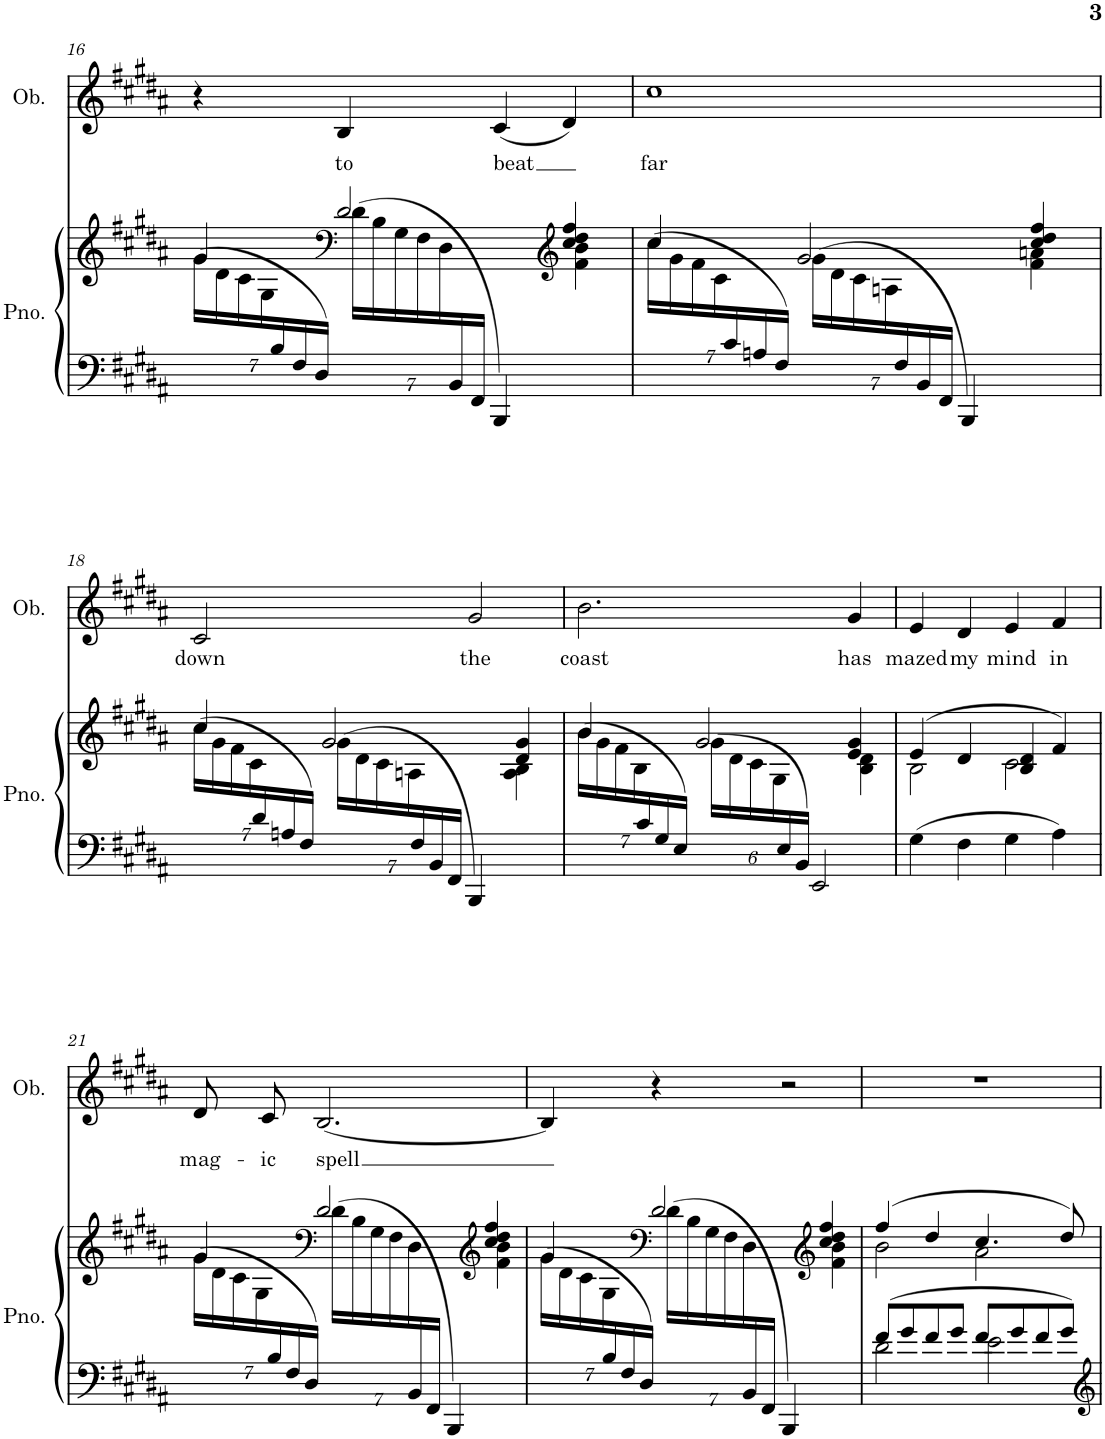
**kern	**kern	**kern	**text
*part2	*part2	*part1	*part1
*staff3	*staff2	*staff1	*staff1
*I"Piano	*	*I"Oboe	*
*I'Pno.	*	*I'Ob.	*
!!LO:PB:g=z
*clefF4	*clefG2	*clefG2	*
*k[f#c#g#d#a#]	*k[f#c#g#d#a#]	*k[f#c#g#d#a#]	*
*M4/4	*M4/4	*M4/4	*
=16	=16	=16	=16
*	*^	*	*
*	*	*Xbrackettup	*	*
7ryy	4g#/	(28g#\LL	4r	.
.	.	28d#\	.	.
.	.	28c#\	.	.
.	.	28G#\	.	.
28B/	.	14.ryy	.	.
28F#/	.	.	.	.
28D#/JJ)	.	.	.	.
*	*clefF4	*	*	*
!	!	!	!	!LO:LY:b
28%5ryy	2d#/	(28d#\LL	4B/	to
.	.	28B\	.	.
.	.	28G#\	.	.
.	.	28F#\	.	.
.	.	28D#\	.	.
28BB/	.	14%3.ryy	.	.
28FF#/JJ	.	.	.	.
!	!	!	!	!LO:LY:b
4BBB/)	.	.	(4c#/	beat
*	*clefG2	*	*	*
4ryy	4cc#/ 4dd#/ 4ff#/	4f#\ 4b\	4d#/)	.
=17	=17	=17	=17	=17
!	!	!	!	!LO:LY:b
7ryy	4cc#/	(28cc#\LL	1cc#	far
.	.	28g#\	.	.
.	.	28f#\	.	.
.	.	28c#\	.	.
28c#/	.	14.ryy	.	.
28An/	.	.	.	.
28F#/JJ)	.	.	.	.
7ryy	2g#/	(28g#\LL	.	.
.	.	28d#\	.	.
.	.	28c#\	.	.
.	.	28An\	.	.
28F#/	.	14%5ryy	.	.
28BB/	.	.	.	.
28FF#/JJ	.	.	.	.
4BBB/)	.	.	.	.
4ryy	4cc#/ 4dd#/ 4ff#/	4f#\ 4an\	.	.
!!LO:LB:g=z
=18	=18	=18	=18	=18
!	!	!	!	!LO:LY:b
7ryy	4cc#/	(28cc#\LL	2c#/	down
.	.	28g#\	.	.
.	.	28f#\	.	.
.	.	28c#\	.	.
28d#/	.	14.ryy	.	.
28An/	.	.	.	.
28F#/JJ)	.	.	.	.
7ryy	2g#/	(28g#\LL	.	.
.	.	28d#\	.	.
.	.	28c#\	.	.
.	.	28An\	.	.
28F#/	.	14%5ryy	.	.
28BB/	.	.	.	.
28FF#/JJ	.	.	.	.
!	!	!	!	!LO:LY:b
4BBB/)	.	.	2g#/	the
4ryy	4d#/ 4g#/	4A\ 4B\	.	.
=19	=19	=19	=19	=19
*^	*	*	*	*
!	!	!	!	!	!LO:LY:b
7ryy	2ryy	4b/	(28b\LL	2.b\	coast
.	.	.	28g#\	.	.
.	.	.	28f#\	.	.
.	.	.	28B\	.	.
28c#/	.	.	14.ryy	.	.
28G#/	.	.	.	.	.
28E/JJ)	.	.	.	.	.
6ryy	.	2g#/	(24g#\LL	.	.
.	.	.	24d#\	.	.
.	.	.	24c#\	.	.
.	.	.	24G#\	.	.
24E/	.	.	3ryy	.	.
24BB/JJ)	.	.	.	.	.
4ryy	2EE/	.	.	.	.
!	!	!	!	!	!LO:LY:b
4ryy	.	4e/ 4g#/	4B\ 4d#\	4g#/	has
*v	*v	*	*	*	*
=20	=20	=20	=20	=20
!	!	!	!	!LO:LY:b
4G#\	(4e/	2B\	4e/	mazed
!	!	!	!	!LO:LY:b
4F#\	4d#/	.	4d#/	my
!	!	!	!	!LO:LY:b
4G#\	4B/ 4d#/	2c#\	4e/	mind
!	!	!	!	!LO:LY:b
4A#\	4f#/)	.	4f#/	in
!!LO:LB:g=z
=21	=21	=21	=21	=21
!	!	!	!	!LO:LY:b
7ryy	4g#/	(28g#\LL	8d#/L	mag-
.	.	28d#\	.	.
.	.	28c#\	.	.
.	.	28G#\	.	.
!	!	!	!	!LO:LY:b
.	.	.	8c#/J	-ic
28B/	.	14.ryy	.	.
28F#/	.	.	.	.
28D#/JJ)	.	.	.	.
*	*clefF4	*	*	*
!	!	!	!	!LO:LY:b
28%5ryy	2d#/	(28d#\LL	[2.B/	spell
.	.	28B\	.	.
.	.	28G#\	.	.
.	.	28F#\	.	.
.	.	28D#\	.	.
28BB/	.	14%3.ryy	.	.
28FF#/JJ	.	.	.	.
4BBB/)	.	.	.	.
*	*clefG2	*	*	*
4ryy	4cc#/ 4dd#/ 4ff#/	4f#\ 4b\	.	.
=22	=22	=22	=22	=22
7ryy	4g#/	(28g#\LL	4B/]	.
.	.	28d#\	.	.
.	.	28c#\	.	.
.	.	28G#\	.	.
28B/	.	14.ryy	.	.
28F#/	.	.	.	.
28D#/JJ)	.	.	.	.
*	*clefF4	*	*	*
28%5ryy	2d#/	(28d#\LL	4r	.
.	.	28B\	.	.
.	.	28G#\	.	.
.	.	28F#\	.	.
.	.	28D#\	.	.
28BB/	.	14%3.ryy	.	.
28FF#/JJ	.	.	.	.
4BBB/)	.	.	2r	.
*	*clefG2	*	*	*
4ryy	4cc#/ 4dd#/ 4ff#/	4f#\ 4b\	.	.
=23	=23	=23	=23	=23
*^	*	*	*	*
8f#/L	2d#\	(4ff#/	2b\	1r	.
8g#/	.	.	.	.	.
8f#/	.	4dd#/	.	.	.
8g#/J	.	.	.	.	.
8f#/L	2e\	4.cc#/	2a#\	.	.
8g#/	.	.	.	.	.
8f#/	.	.	.	.	.
8g#/J	.	8dd#/)	.	.	.
*v	*v	*	*	*	*
*	*v	*v	*	*
=	=	=	=
*-	*-	*-	*-
